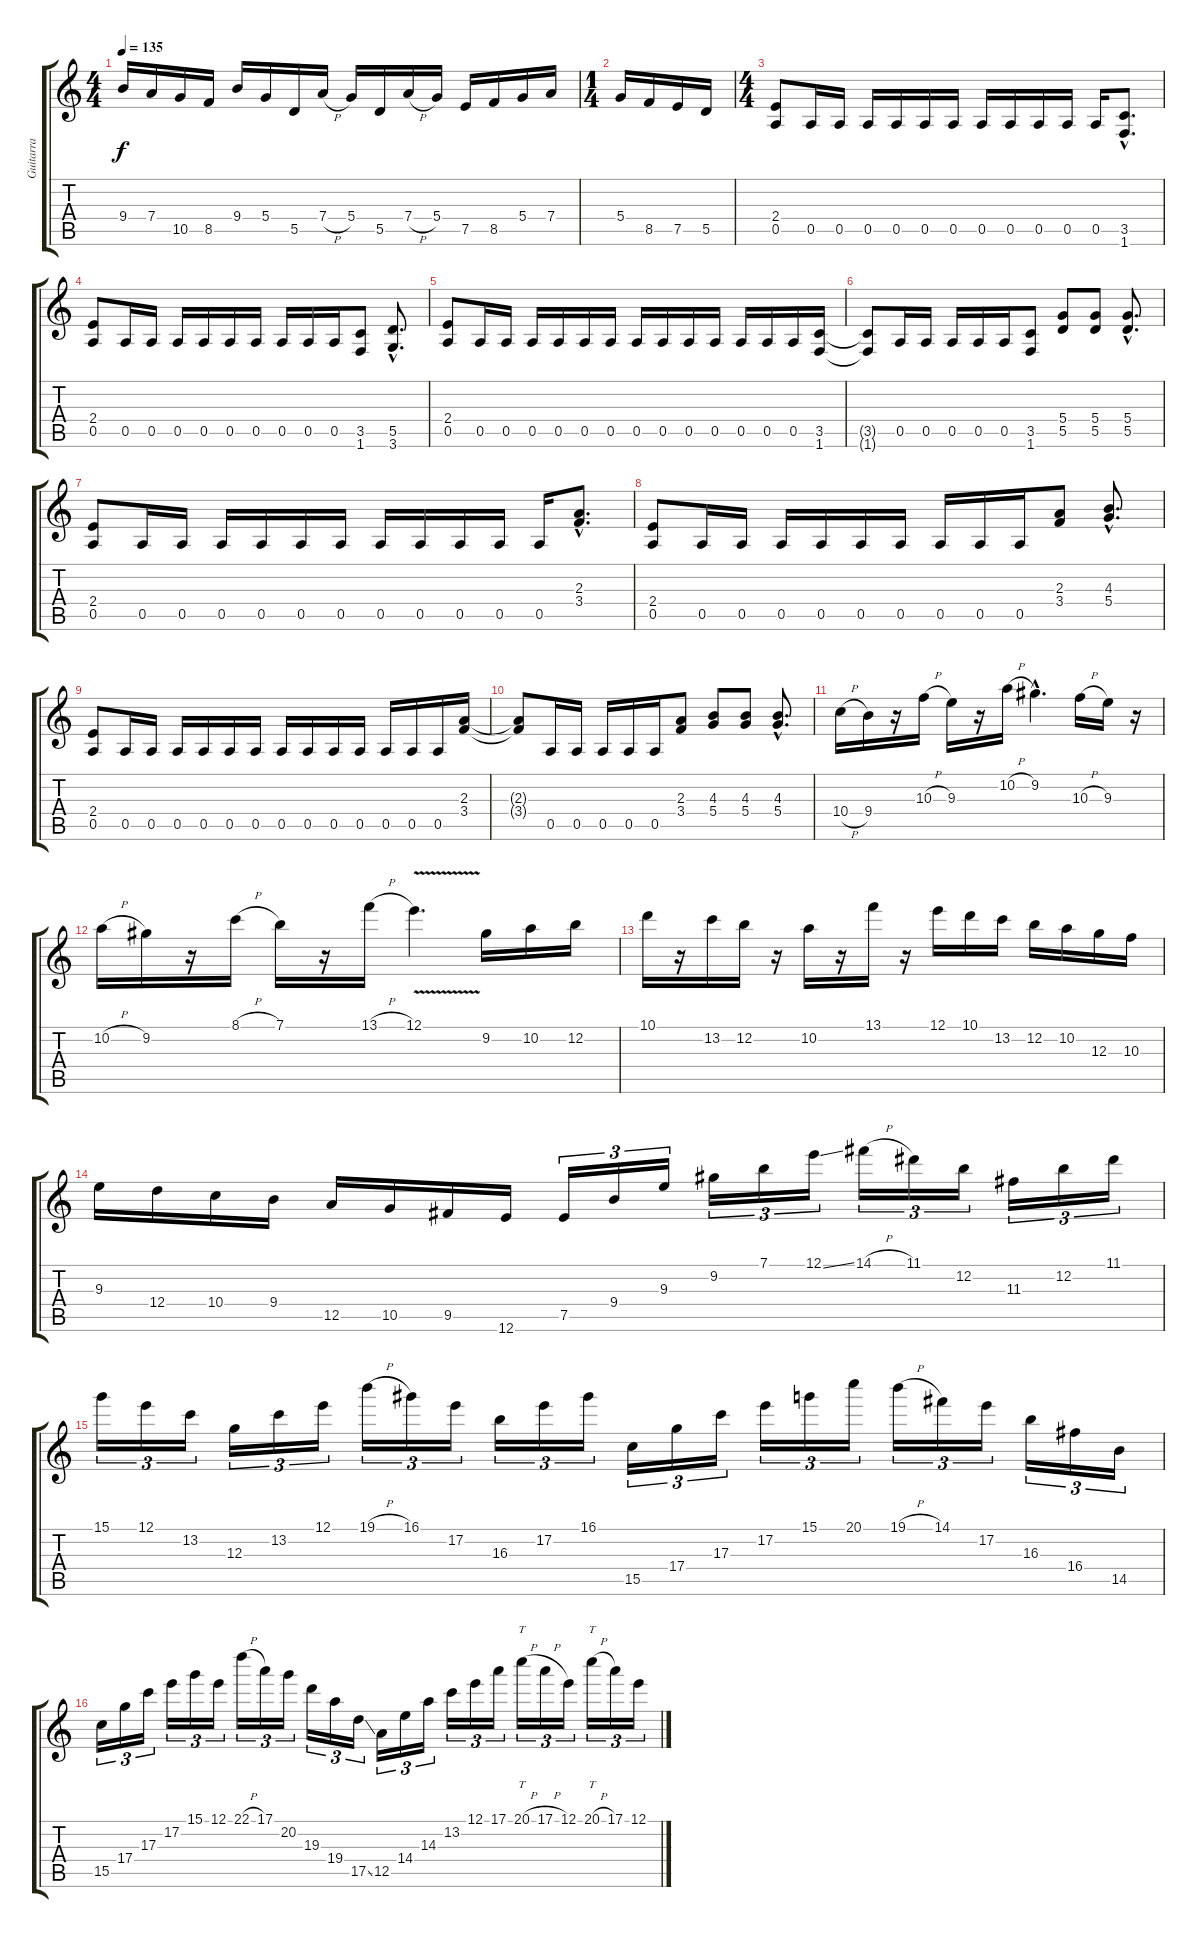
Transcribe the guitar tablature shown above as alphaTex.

\track ("Guitarra" "Guitarra") {instrument distortionguitar}
\staff {score tabs}
\tuning (E4 B3 G3 D3 A2 E2) {hide}
\ts (4 4)
\tempo 135
\clef g2
\ks c
9.4.16{dy f} 7.4.16 10.5.16 8.5.16 9.4.16 5.4.16 5.5.16 7.4{h}.16 5.4.16 5.5.16 7.4{h}.16 5.4.16 7.5.16 8.5.16 5.4.16 7.4.16 |
\ts (1 4)
5.4.16 8.5.16 7.5.16 5.5.16 |
\ts (4 4)
(2.4 0.5).8 0.5.16 0.5.16 0.5.16 0.5.16 0.5.16 0.5.16 0.5.16 0.5.16 0.5.16 0.5.16 0.5.16 (3.5{hac} 1.6{hac}).8{d} |
(2.4 0.5).8 0.5.16 0.5.16 0.5.16 0.5.16 0.5.16 0.5.16 0.5.16 0.5.16 0.5.16 (3.5 1.6).8 (5.5{hac} 3.6{hac}).8{d} |
(2.4 0.5).8 0.5.16 0.5.16 0.5.16 0.5.16 0.5.16 0.5.16 0.5.16 0.5.16 0.5.16 0.5.16 0.5.16 0.5.16 0.5.16 (3.5 1.6).16 |
(3.5{t} 1.6{t}).8 0.5.16 0.5.16 0.5.16 0.5.16 0.5.16 (3.5 1.6).8 (5.4 5.5).8 (5.4 5.5).8 (5.4{hac} 5.5{hac}).8{d} |
(2.4 0.5).8 0.5.16 0.5.16 0.5.16 0.5.16 0.5.16 0.5.16 0.5.16 0.5.16 0.5.16 0.5.16 0.5.16 (2.3{hac} 3.4{hac}).8{d} |
(2.4 0.5).8 0.5.16 0.5.16 0.5.16 0.5.16 0.5.16 0.5.16 0.5.16 0.5.16 0.5.16 (2.3 3.4).8 (4.3{hac} 5.4{hac}).8{d} |
(2.4 0.5).8 0.5.16 0.5.16 0.5.16 0.5.16 0.5.16 0.5.16 0.5.16 0.5.16 0.5.16 0.5.16 0.5.16 0.5.16 0.5.16 (2.3 3.4).16 |
(2.3{t} 3.4{t}).8 0.5.16 0.5.16 0.5.16 0.5.16 0.5.16 (2.3 3.4).8 (4.3 5.4).8 (4.3 5.4).8 (4.3{hac} 5.4{hac}).8{d} |
10.4{h}.16 9.4.16 r.16 10.3{h}.16 9.3.16 r.16 10.2{h}.16 9.2{hac}.4{d} 10.3{h}.16 9.3.16 r.16 |
10.2{h}.16 9.2.16 r.16 8.1{h}.16 7.1.16 r.16 13.1{h}.16 12.1{v}.4{d} 9.2.16 10.2.16 12.2.16 |
10.1.16 r.16 13.2.16 12.2.16 r.16 10.2.16 r.16 13.1.16 r.16 12.1.16 10.1.16 13.2.16 12.2.16 10.2.16 12.3.16 10.3.16 |
9.3.16 12.4.16 10.4.16 9.4.16 12.5.16 10.5.16 9.5.16 12.6.16 7.5.16{tu (3 2)} 9.4.16{tu (3 2)} 9.3.16{tu (3 2)} 9.2.16{tu (3 2)} 7.1.16{tu (3 2)} 12.1{ss}.16{tu (3 2)} 14.1{h}.16{tu (3 2)} 11.1.16{tu (3 2)} 12.2.16{tu (3 2)} 11.3.16{tu (3 2)} 12.2.16{tu (3 2)} 11.1.16{tu (3 2)} |
15.1.16{tu (3 2)} 12.1.16{tu (3 2)} 13.2.16{tu (3 2)} 12.3.16{tu (3 2)} 13.2.16{tu (3 2)} 12.1.16{tu (3 2)} 19.1{h}.16{tu (3 2)} 16.1.16{tu (3 2)} 17.2.16{tu (3 2)} 16.3.16{tu (3 2)} 17.2.16{tu (3 2)} 16.1.16{tu (3 2)} 15.5.16{tu (3 2)} 17.4.16{tu (3 2)} 17.3.16{tu (3 2)} 17.2.16{tu (3 2)} 15.1.16{tu (3 2)} 20.1.16{tu (3 2)} 19.1{h}.16{tu (3 2)} 14.1.16{tu (3 2)} 17.2.16{tu (3 2)} 16.3.16{tu (3 2)} 16.4.16{tu (3 2)} 14.5.16{tu (3 2)} |
15.5.16{tu (3 2)} 17.4.16{tu (3 2)} 17.3.16{tu (3 2)} 17.2.16{tu (3 2)} 15.1.16{tu (3 2)} 12.1.16{tu (3 2)} 22.1{h}.16{tu (3 2)} 17.1.16{tu (3 2)} 20.2.16{tu (3 2)} 19.3.16{tu (3 2)} 19.4.16{tu (3 2)} 17.5{ss}.16{tu (3 2)} 12.5.16{tu (3 2)} 14.4.16{tu (3 2)} 14.3.16{tu (3 2)} 13.2.16{tu (3 2)} 12.1.16{tu (3 2)} 17.1.16{tu (3 2)} 20.1{h}.16{tt tu (3 2)} 17.1{h}.16{tu (3 2)} 12.1.16{tu (3 2)} 20.1{h}.16{tt tu (3 2)} 17.1.16{tu (3 2)} 12.1.16{tu (3 2)}
